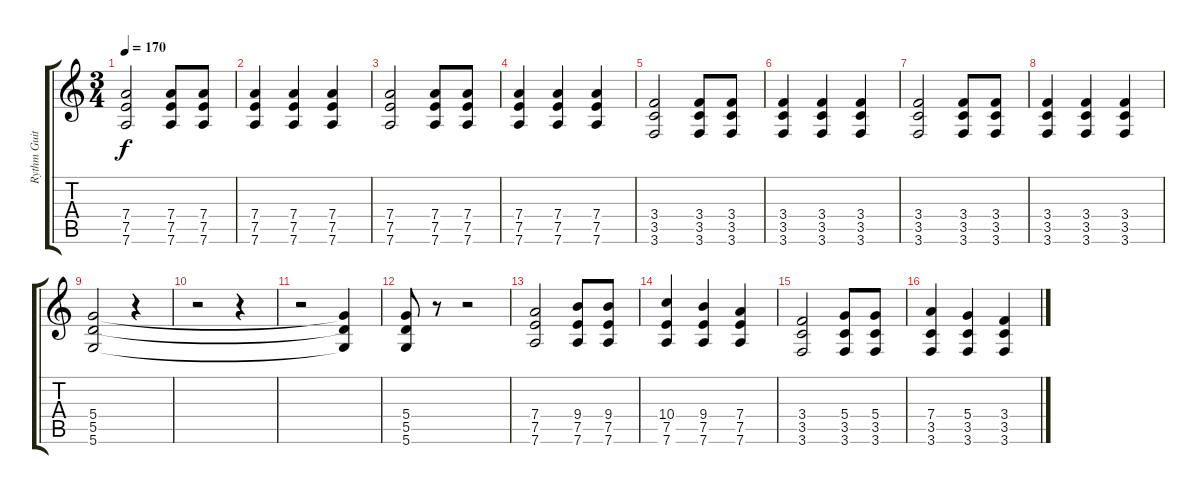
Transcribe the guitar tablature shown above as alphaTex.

\track ("Rythm Guitar" "Rythm Guit") {instrument electricguitarclean}
\staff {score tabs}
\tuning (E4 B3 G3 D3 A2 D2) {hide}
\ts (3 4)
\tempo 170
\clef g2
\ks c
(7.4 7.5 7.6).2{dy f} (7.4 7.5 7.6).8 (7.4 7.5 7.6).8 |
(7.4 7.5 7.6).4 (7.4 7.5 7.6).4 (7.4 7.5 7.6).4 |
(7.4 7.5 7.6).2 (7.4 7.5 7.6).8 (7.4 7.5 7.6).8 |
(7.4 7.5 7.6).4 (7.4 7.5 7.6).4 (7.4 7.5 7.6).4 |
(3.4 3.5 3.6).2 (3.4 3.5 3.6).8 (3.4 3.5 3.6).8 |
(3.4 3.5 3.6).4 (3.4 3.5 3.6).4 (3.4 3.5 3.6).4 |
(3.4 3.5 3.6).2 (3.4 3.5 3.6).8 (3.4 3.5 3.6).8 |
(3.4 3.5 3.6).4 (3.4 3.5 3.6).4 (3.4 3.5 3.6).4 |
(5.4 5.5 5.6).2 r.4 |
r.2 r.4 |
r.2 (5.4{t} 5.5{t} 5.6{t}).4 |
(5.4 5.5 5.6).8 r.8 r.2 |
(7.4 7.5 7.6).2{instrument distortionguitar} (9.4 7.5 7.6).8 (9.4 7.5 7.6).8 |
(10.4 7.5 7.6).4 (9.4 7.5 7.6).4 (7.4 7.5 7.6).4 |
(3.4 3.5 3.6).2 (5.4 3.5 3.6).8 (5.4 3.5 3.6).8 |
(7.4 3.5 3.6).4 (5.4 3.5 3.6).4 (3.4 3.5 3.6).4
